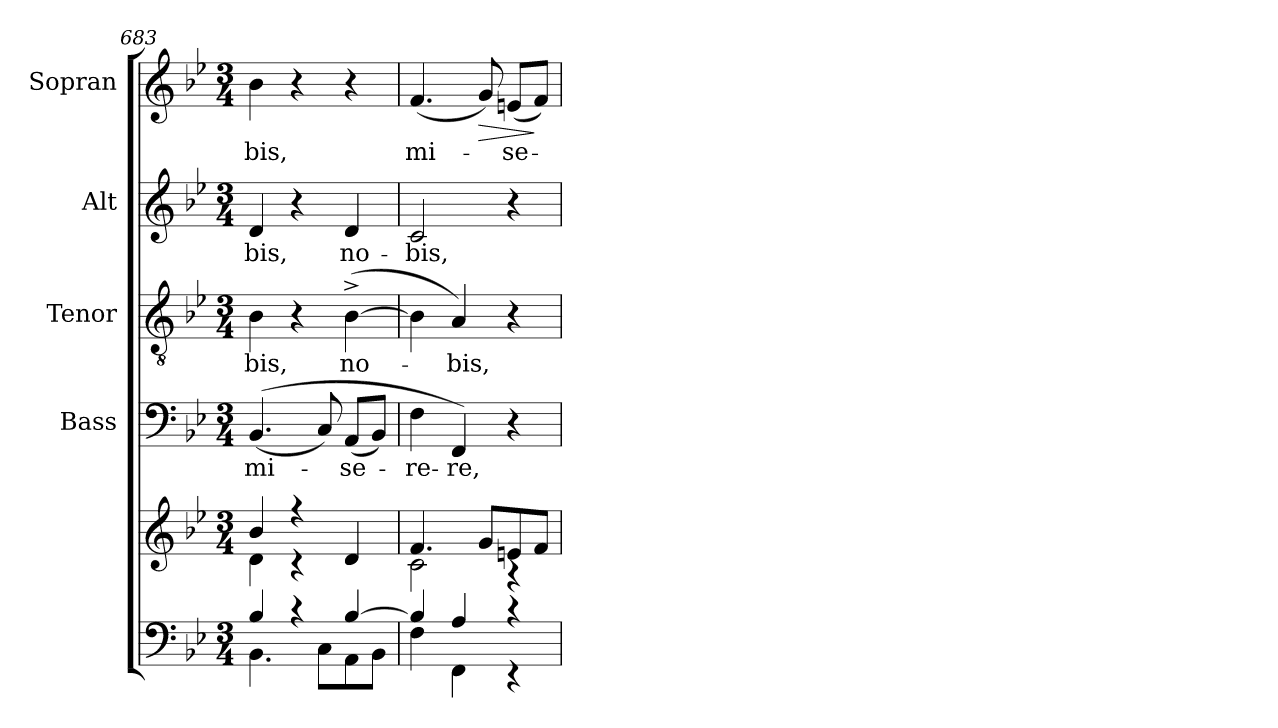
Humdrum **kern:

**kern	**kern	**kern	**text	**kern	**text	**kern	**text	**kern	**text	**dynam
*part5	*part5	*part4	*part4	*part3	*part3	*part2	*part2	*part1	*part1	*part1
*staff6	*staff5	*staff4	*staff4	*staff3	*staff3	*staff2	*staff2	*staff1	*staff1	*staff1
*	*	*I"Bass	*	*I"Tenor	*	*I"Alt	*	*I"Sopran	*	*
*	*	*I'B.	*	*I'T.	*	*I'A.	*	*I'S.	*	*
*clefF4	*clefG2	*clefF4	*	*clefGv2	*	*clefG2	*	*clefG2	*	*
*k[b-e-]	*k[b-e-]	*k[b-e-]	*	*k[b-e-]	*	*k[b-e-]	*	*k[b-e-]	*	*
*B-:	*B-:	*B-:	*	*B-:	*	*B-:	*	*B-:	*	*
*M3/4	*M3/4	*M3/4	*	*M3/4	*	*M3/4	*	*M3/4	*	*
=683	=683	=683	=683	=683	=683	=683	=683	=683	=683	=683
*^	*^	*	*	*	*	*	*	*	*	*
!	!	!	!	!	!LO:LY:b	!	!LO:LY:b	!	!LO:LY:b	!	!LO:LY:b	!
4B-/	4.BB-\	4b-/	4d\	(<(4.BB-/	mi-	4B-\	-bis,	4d/	-bis,	4b-\	-bis,	.
4rc	.	4r	4r	.	.	4r	.	4r	.	4r	.	.
.	8C\L	.	.	8C/)	.	.	.	.	.	.	.	.
!	!	!	!	!	!LO:LY:b	!	!LO:LY:b	!	!LO:LY:b	!	!	!
[>4B-/	8AA\	4d/	4ryy	(<8AA/L	-se-	(>[4B-^>\	no-	4d/	no-	4r	.	.
.	8BB-\J	.	.	8BB-/J)	.	.	.	.	.	.	.	.
!!LO:LB:g=z
=684	=684	=684	=684	=684	=684	=684	=684	=684	=684	=684	=684	=684
!	!	!	!	!	!LO:LY:b	!	!	!	!LO:LY:b	!	!LO:LY:b	!
4B-/]	4F\	4.f/	2c\	4F\	-re-	4B-\]	.	2c/	-bis,	(<4.f/	mi-	.
!	!	!	!	!	!LO:LY:b	!	!LO:LY:b	!	!	!	!	!
4A/	4FF\	.	.	4FF/)	-re,	4A/)	-bis,	.	.	.	.	.
!	!	!	!	!	!	!	!	!	!	!	!	!LO:HP:b
.	.	8g/L	.	.	.	.	.	.	.	8g/)	.	>
!	!	!	!	!	!	!	!	!	!	!	!LO:LY:b	!
4r	4r	8en/	4rG	4r	.	4r	.	4r	.	(<8en/L	-se-	.
.	.	8f/J	.	.	.	.	.	.	.	8f/J)	.	]
*v	*v	*	*	*	*	*	*	*	*	*	*	*
*	*v	*v	*	*	*	*	*	*	*	*	*
=	=	=	=	=	=	=	=	=	=	=
*-	*-	*-	*-	*-	*-	*-	*-	*-	*-	*-
